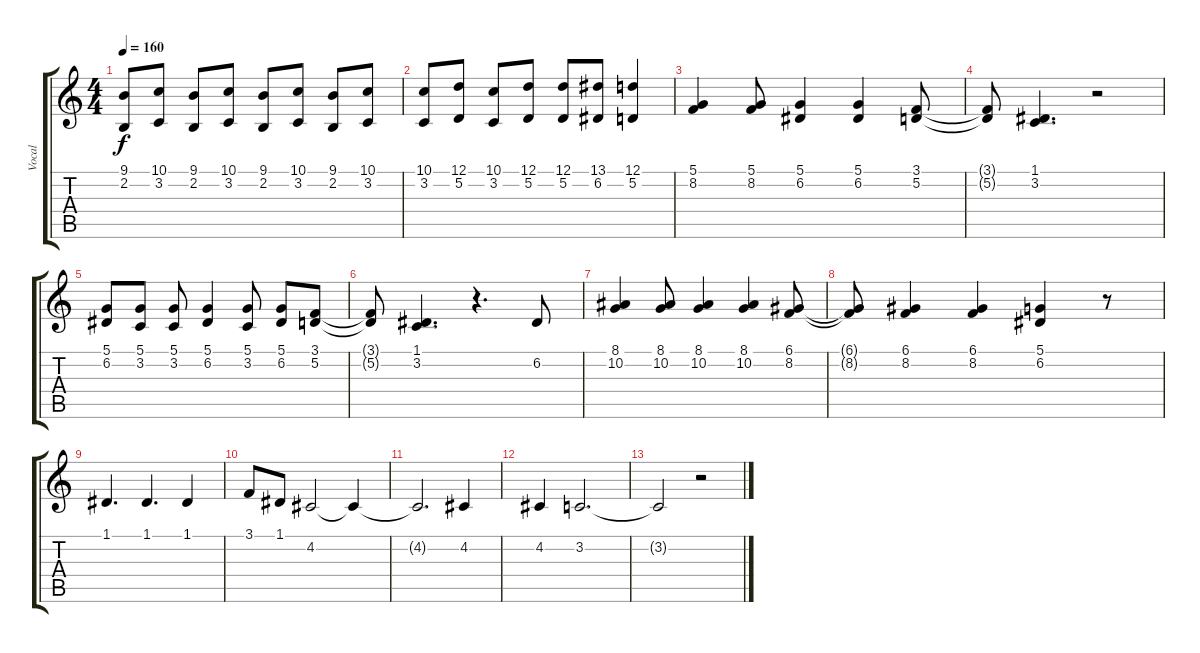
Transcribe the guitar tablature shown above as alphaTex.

\track ("Vocal" "Vocal") {instrument englishhorn}
\staff {score tabs}
\tuning (D4 A3 F3 C3 G2 C2) {hide}
\ts (4 4)
\tempo 160
\clef g2
\ks c
(9.1 2.2).8{dy f} (10.1 3.2).8 (9.1 2.2).8 (10.1 3.2).8 (9.1 2.2).8 (10.1 3.2).8 (9.1 2.2).8 (10.1 3.2).8 |
(10.1 3.2).8 (12.1 5.2).8 (10.1 3.2).8 (12.1 5.2).8 (12.1 5.2).8 (13.1 6.2).8 (12.1 5.2).4 |
(5.1 8.2).4 (5.1 8.2).8 (5.1 6.2).4 (5.1 6.2).4 (3.1 5.2).8 |
(3.1{t} 5.2{t}).8 (1.1 3.2).4{d} r.2 |
(5.1 6.2).8 (5.1 3.2).8 (5.1 3.2).8 (5.1 6.2).4 (5.1 3.2).8 (5.1 6.2).8 (3.1 5.2).8 |
(3.1{t} 5.2{t}).8 (1.1 3.2).4{d} r.4{d} 6.2.8 |
(8.1 10.2).4 (8.1 10.2).8 (8.1 10.2).4 (8.1 10.2).4 (6.1 8.2).8 |
(6.1{t} 8.2{t}).8 (6.1 8.2).4 (6.1 8.2).4 (5.1 6.2).4 r.8 |
1.1.4{d} 1.1.4{d} 1.1.4 |
3.1.8 1.1.8 4.2.2 4.2{t}.4 |
4.2{t}.2{d} 4.2.4 |
4.2.4 3.2.2{d} |
3.2{t}.2 r.2
